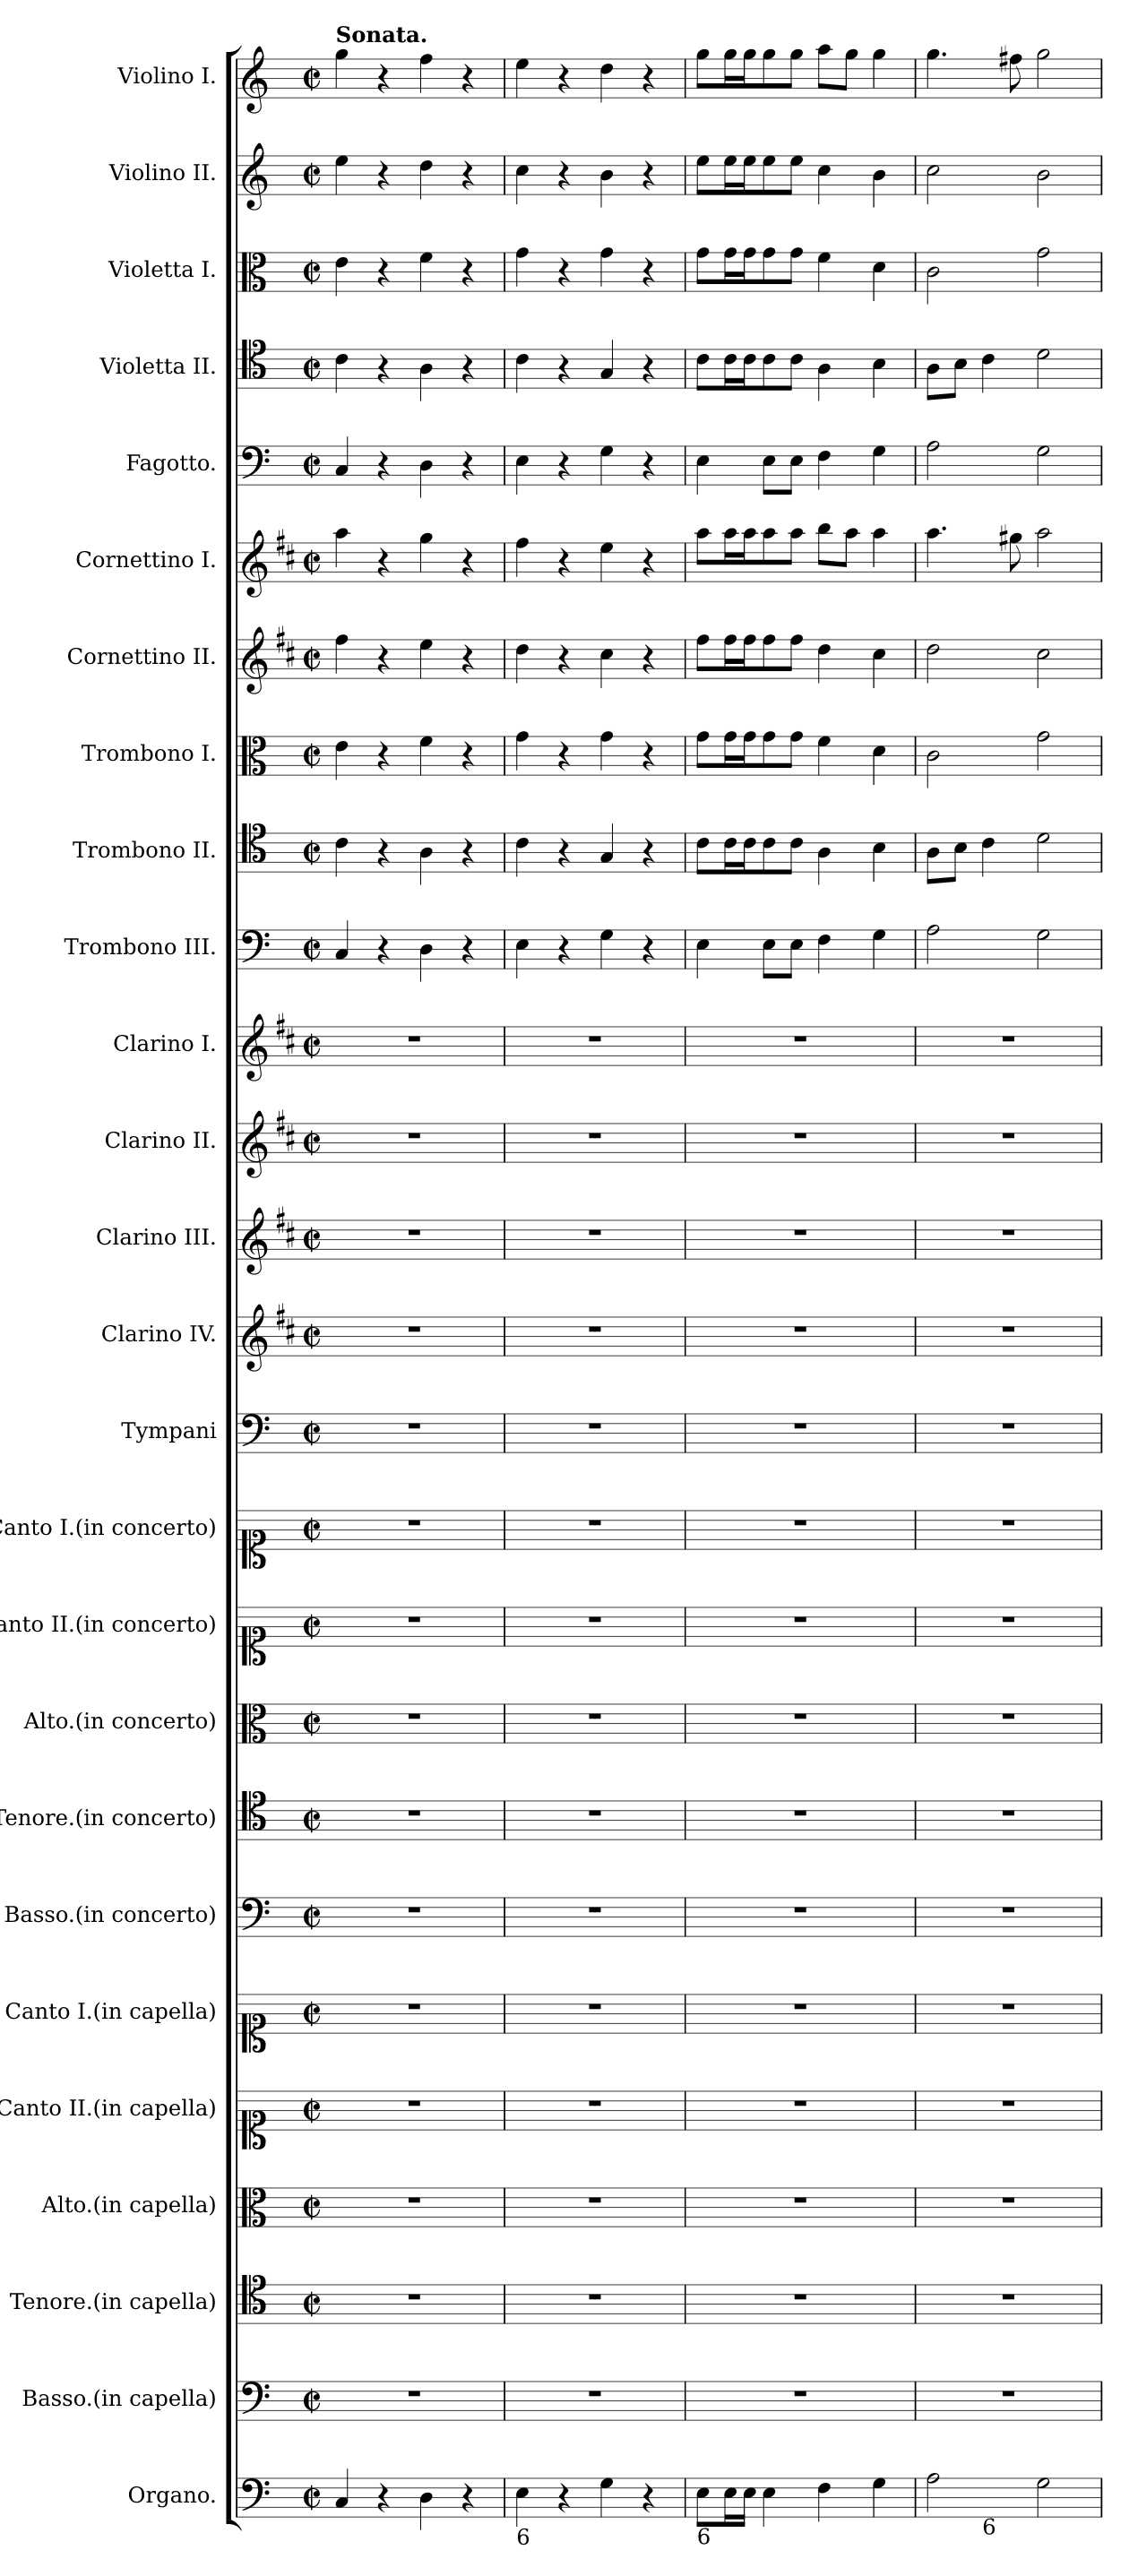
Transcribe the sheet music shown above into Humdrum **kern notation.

**kern	**kern	**kern	**kern	**kern	**kern	**kern	**kern	**kern	**kern	**kern	**kern	**kern	**kern	**kern	**kern	**kern	**kern	**kern	**kern	**kern	**kern	**kern	**kern	**kern	**kern
*part26	*part25	*part24	*part23	*part22	*part21	*part20	*part19	*part18	*part17	*part16	*part15	*part14	*part13	*part12	*part11	*part10	*part9	*part8	*part7	*part6	*part5	*part4	*part3	*part2	*part1
*staff26	*staff25	*staff24	*staff23	*staff22	*staff21	*staff20	*staff19	*staff18	*staff17	*staff16	*staff15	*staff14	*staff13	*staff12	*staff11	*staff10	*staff9	*staff8	*staff7	*staff6	*staff5	*staff4	*staff3	*staff2	*staff1
*I"Organo.	*I"Basso.(in capella)	*I"Tenore.(in capella)	*I"Alto.(in capella)	*I"Canto II.(in capella)	*I"Canto I.(in capella)	*I"Basso.(in concerto)	*I"Tenore.(in concerto)	*I"Alto.(in concerto)	*I"Canto II.(in concerto)	*I"Canto I.(in concerto)	*I"Tympani	*I"Clarino IV.	*I"Clarino III.	*I"Clarino II.	*I"Clarino I.	*I"Trombono III.	*I"Trombono II.	*I"Trombono I.	*I"Cornettino II.	*I"Cornettino I.	*I"Fagotto.	*I"Violetta II.	*I"Violetta I.	*I"Violino II.	*I"Violino I.
*	*I'B	*	*I'A	*	*	*I'B	*	*I'A	*	*	*	*	*	*	*	*	*I'T	*	*	*	*	*I'Vla	*I'Vla	*I'Vln	*I'Vln
*clefF4	*clefF4	*clefC4	*clefC3	*clefC1	*clefC1	*clefF4	*clefC4	*clefC3	*clefC1	*clefC1	*clefF4	*clefG2	*clefG2	*clefG2	*clefG2	*clefF4	*clefC4	*clefC3	*clefG2	*clefG2	*clefF4	*clefC4	*clefC3	*clefG2	*clefG2
*	*	*	*	*	*	*	*	*	*	*	*	*ITrd1c2	*ITrd1c2	*ITrd1c2	*ITrd1c2	*	*	*	*ITrd1c2	*ITrd1c2	*	*	*	*	*
*k[]	*k[]	*k[]	*k[]	*k[]	*k[]	*k[]	*k[]	*k[]	*k[]	*k[]	*k[]	*k[]	*k[]	*k[]	*k[]	*k[]	*k[]	*k[]	*k[]	*k[]	*k[]	*k[]	*k[]	*k[]	*k[]
*C:	*C:	*C:	*C:	*C:	*C:	*C:	*C:	*C:	*C:	*C:	*C:	*C:	*C:	*C:	*C:	*C:	*C:	*C:	*C:	*C:	*C:	*C:	*C:	*C:	*C:
*M2/2	*M2/2	*M2/2	*M2/2	*M2/2	*M2/2	*M2/2	*M2/2	*M2/2	*M2/2	*M2/2	*M2/2	*M2/2	*M2/2	*M2/2	*M2/2	*M2/2	*M2/2	*M2/2	*M2/2	*M2/2	*M2/2	*M2/2	*M2/2	*M2/2	*M2/2
*met(c|)	*met(c|)	*met(c|)	*met(c|)	*met(c|)	*met(c|)	*met(c|)	*met(c|)	*met(c|)	*met(c|)	*met(c|)	*met(c|)	*met(c|)	*met(c|)	*met(c|)	*met(c|)	*met(c|)	*met(c|)	*met(c|)	*met(c|)	*met(c|)	*met(c|)	*met(c|)	*met(c|)	*met(c|)	*met(c|)
*MM100	*MM100	*MM100	*MM100	*MM100	*MM100	*MM100	*MM100	*MM100	*MM100	*MM100	*MM100	*MM100	*MM100	*MM100	*MM100	*MM100	*MM100	*MM100	*MM100	*MM100	*MM100	*MM100	*MM100	*MM100	*MM100
=1	=1	=1	=1	=1	=1	=1	=1	=1	=1	=1	=1	=1	=1	=1	=1	=1	=1	=1	=1	=1	=1	=1	=1	=1	=1
!	!	!	!	!	!	!	!	!	!	!	!	!	!	!	!	!	!	!	!	!	!	!	!	!	!LO:TX:a:B:t=Sonata.
4C/	1r	1r	1r	1r	1r	1r	1r	1r	1r	1r	1r	1r	1r	1r	1r	4C/	4c\	4e\	4ee\	4gg\	4C/	4c\	4e\	4ee\	4gg\
4r	.	.	.	.	.	.	.	.	.	.	.	.	.	.	.	4r	4r	4r	4r	4r	4r	4r	4r	4r	4r
4D\	.	.	.	.	.	.	.	.	.	.	.	.	.	.	.	4D\	4A\	4f\	4dd\	4ff\	4D\	4A\	4f\	4dd\	4ff\
4r	.	.	.	.	.	.	.	.	.	.	.	.	.	.	.	4r	4r	4r	4r	4r	4r	4r	4r	4r	4r
=2	=2	=2	=2	=2	=2	=2	=2	=2	=2	=2	=2	=2	=2	=2	=2	=2	=2	=2	=2	=2	=2	=2	=2	=2	=2
!LO:TX:b:t=6	!	!	!	!	!	!	!	!	!	!	!	!	!	!	!	!	!	!	!	!	!	!	!	!	!
4E\	1r	1r	1r	1r	1r	1r	1r	1r	1r	1r	1r	1r	1r	1r	1r	4E\	4c\	4g\	4cc\	4ee\	4E\	4c\	4g\	4cc\	4ee\
4r	.	.	.	.	.	.	.	.	.	.	.	.	.	.	.	4r	4r	4r	4r	4r	4r	4r	4r	4r	4r
4G\	.	.	.	.	.	.	.	.	.	.	.	.	.	.	.	4G\	4G/	4g\	4b\	4dd\	4G\	4G/	4g\	4b\	4dd\
4r	.	.	.	.	.	.	.	.	.	.	.	.	.	.	.	4r	4r	4r	4r	4r	4r	4r	4r	4r	4r
=3	=3	=3	=3	=3	=3	=3	=3	=3	=3	=3	=3	=3	=3	=3	=3	=3	=3	=3	=3	=3	=3	=3	=3	=3	=3
!LO:TX:b:t=6	!	!	!	!	!	!	!	!	!	!	!	!	!	!	!	!	!	!	!	!	!	!	!	!	!
8E\L	1r	1r	1r	1r	1r	1r	1r	1r	1r	1r	1r	1r	1r	1r	1r	4E\	8c\L	8g\L	8ee\L	8gg\L	4E\	8c\L	8g\L	8ee\L	8gg\L
16E\L	.	.	.	.	.	.	.	.	.	.	.	.	.	.	.	.	16c\L	16g\L	16ee\L	16gg\L	.	16c\L	16g\L	16ee\L	16gg\L
16E\JJ	.	.	.	.	.	.	.	.	.	.	.	.	.	.	.	.	16c\J	16g\J	16ee\J	16gg\J	.	16c\J	16g\J	16ee\J	16gg\J
4E\	.	.	.	.	.	.	.	.	.	.	.	.	.	.	.	8E\L	8c\	8g\	8ee\	8gg\	8E\L	8c\	8g\	8ee\	8gg\
.	.	.	.	.	.	.	.	.	.	.	.	.	.	.	.	8E\J	8c\J	8g\J	8ee\J	8gg\J	8E\J	8c\J	8g\J	8ee\J	8gg\J
4F\	.	.	.	.	.	.	.	.	.	.	.	.	.	.	.	4F\	4A\	4f\	4cc\	8aa\L	4F\	4A\	4f\	4cc\	8aa\L
.	.	.	.	.	.	.	.	.	.	.	.	.	.	.	.	.	.	.	.	8gg\J	.	.	.	.	8gg\J
4G\	.	.	.	.	.	.	.	.	.	.	.	.	.	.	.	4G\	4B\	4d\	4b\	4gg\	4G\	4B\	4d\	4b\	4gg\
=4	=4	=4	=4	=4	=4	=4	=4	=4	=4	=4	=4	=4	=4	=4	=4	=4	=4	=4	=4	=4	=4	=4	=4	=4	=4
!LO:TX:b:t=7	!	!	!	!	!	!	!	!	!	!	!	!	!	!	!	!	!	!	!	!	!	!	!	!	!
*^	*	*	*	*	*	*	*	*	*	*	*	*	*	*	*	*	*	*	*	*	*	*	*	*	*
2A\	4ryy	1r	1r	1r	1r	1r	1r	1r	1r	1r	1r	1r	1r	1r	1r	1r	2A\	8A\L	2c\	2cc\	4.gg\	2A\	8A\L	2c\	2cc\	4.gg\
.	.	.	.	.	.	.	.	.	.	.	.	.	.	.	.	.	.	8B\J	.	.	.	.	8B\J	.	.	.
!	!LO:TX:b:t=6	!	!	!	!	!	!	!	!	!	!	!	!	!	!	!	!	!	!	!	!	!	!	!	!	!
.	2.ryy	.	.	.	.	.	.	.	.	.	.	.	.	.	.	.	.	4c\	.	.	.	.	4c\	.	.	.
.	.	.	.	.	.	.	.	.	.	.	.	.	.	.	.	.	.	.	.	.	8ff#X\	.	.	.	.	8ff#X\
2G\	.	.	.	.	.	.	.	.	.	.	.	.	.	.	.	.	2G\	2d\	2g\	2b\	2gg\	2G\	2d\	2g\	2b\	2gg\
*v	*v	*	*	*	*	*	*	*	*	*	*	*	*	*	*	*	*	*	*	*	*	*	*	*	*	*
=	=	=	=	=	=	=	=	=	=	=	=	=	=	=	=	=	=	=	=	=	=	=	=	=	=
*-	*-	*-	*-	*-	*-	*-	*-	*-	*-	*-	*-	*-	*-	*-	*-	*-	*-	*-	*-	*-	*-	*-	*-	*-	*-
